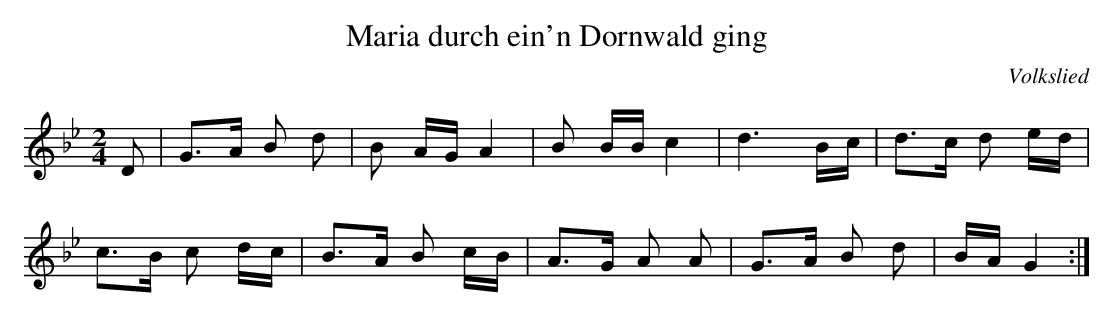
X:1
T:Maria durch ein'n Dornwald ging
C:Volkslied
M:2/4
L:1/16
K:Gm
D2 |\
G3A B2 d2 | B2 AG A4 | B2 BB c4 | d6 Bc | d3c d2 ed |
c3B c2 dc | B3A B2 cB | A3G A2 A2 | G3A B2 d2 | BA G4 :|
